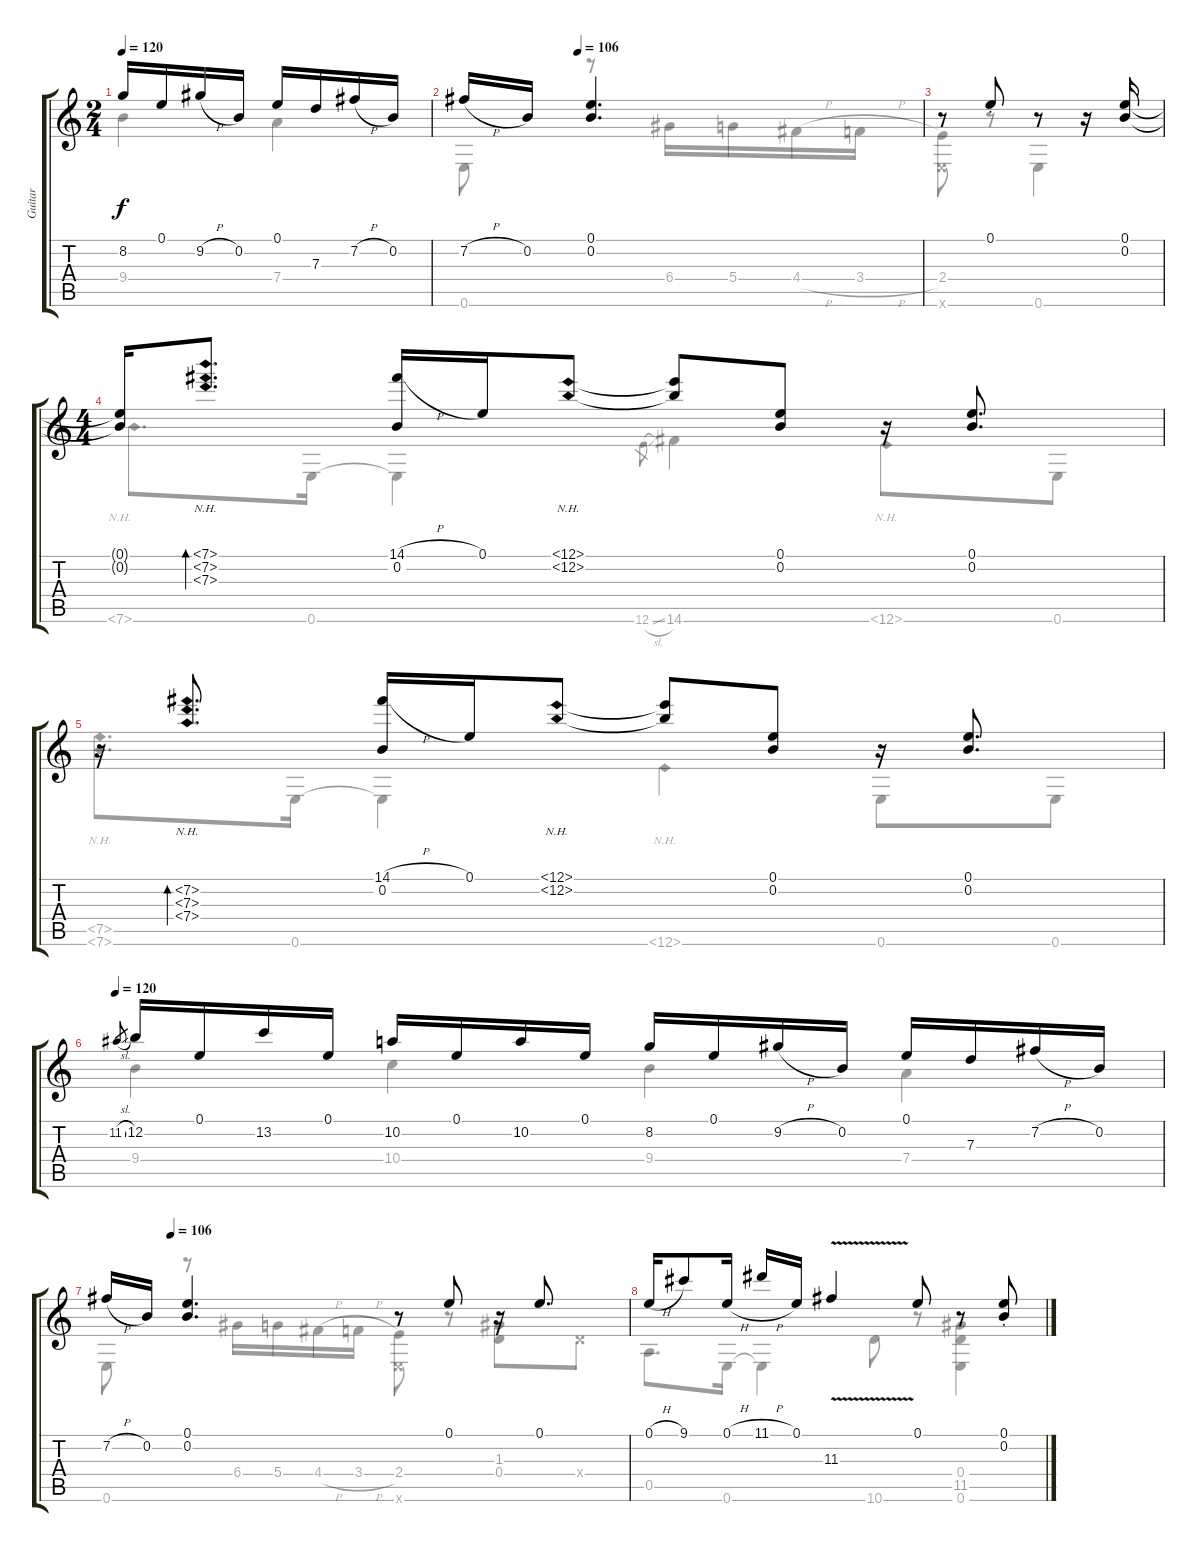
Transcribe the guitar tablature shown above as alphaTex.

\track ("Guitar" "Guitar") {instrument acousticguitarnylon}
\staff {score tabs}
\tuning (E4 B3 G3 D3 A2 E2) {hide}
\voice
\ts (2 4)
\tempo 120
\clef g2
\ks aminor
8.2.16{dy f} 0.1.16 9.2{h}.16 0.2.16 0.1.16 7.3.16 7.2{h}.16 0.2.16 |
\tempo (106 0.25)
7.2{h}.16 0.2.16 (0.1 0.2).4{d} |
r.8 0.1{st}.8 r.8 r.16 (0.1 0.2).16 |
\ts (4 4)
(0.1{t} 0.2{t}).16 (7.1{nh} 7.2{nh} 7.3{nh}).8{d bd 120} (14.1{h} 0.2).16 0.1.16 (12.1{nh} 12.2{nh}).8 (12.1{t} 12.2{t}).8 (0.1 0.2).8 r.16 (0.1 0.2).8{d} |
r.16 (7.2{nh} 7.3{nh} 7.4{nh}).8{d bd 120} (14.1{h} 0.2).16 0.1.16 (12.1{nh} 12.2{nh}).8 (12.1{t} 12.2{t}).8 (0.1 0.2).8 r.16 (0.1 0.2).8{d} |
\tempo 120
11.2{sl}.8{gr} 12.2.16 0.1.16 13.2.16 0.1.16 10.2.16 0.1.16 10.2.16 0.1.16 8.2.16 0.1.16 9.2{h}.16 0.2.16 0.1.16 7.3.16 7.2{h}.16 0.2.16 |
\tempo (106 0.125)
7.2{h}.16 0.2.16 (0.1 0.2).4{d} r.8 0.1.8 r.16 0.1.8{d} |
0.1{h}.16 9.1.8 0.1{h}.16 11.1{h}.16 0.1.16 11.3{v}.4 0.1.8 r.8 (0.1{st} 0.2{st}).8
\voice
\clef g2
\ottava regular
\simile none
\ks aminor
9.4.4{dy f} 7.4.4 |
0.6.8 r.8 6.4.16 5.4.16 4.4{h}.16 3.4{h}.16 |
(2.4 0.6{x}).8 r.8 0.6.4 |
7.6{nh}.8{d} 0.6.16 0.6{t}.4 12.6{sl}.8{gr} 14.6.4 12.6{nh}.8 0.6.8 |
(7.5{nh} 7.6{nh}).8{d} 0.6.16 0.6{t}.4 12.6{nh}.4 0.6.8 0.6.8 |
9.4.4 10.4.4 9.4.4 7.4.4 |
0.6.8 r.8 6.4.16 5.4.16 4.4{h}.16 3.4{h}.16 (2.4 0.6{x}).8 r.8 (1.3 0.4).8 0.4{x}.8 |
0.5.8{d} 0.6.16 0.6{t}.4 10.6.8 r.8 (0.4 11.5 0.6).4
